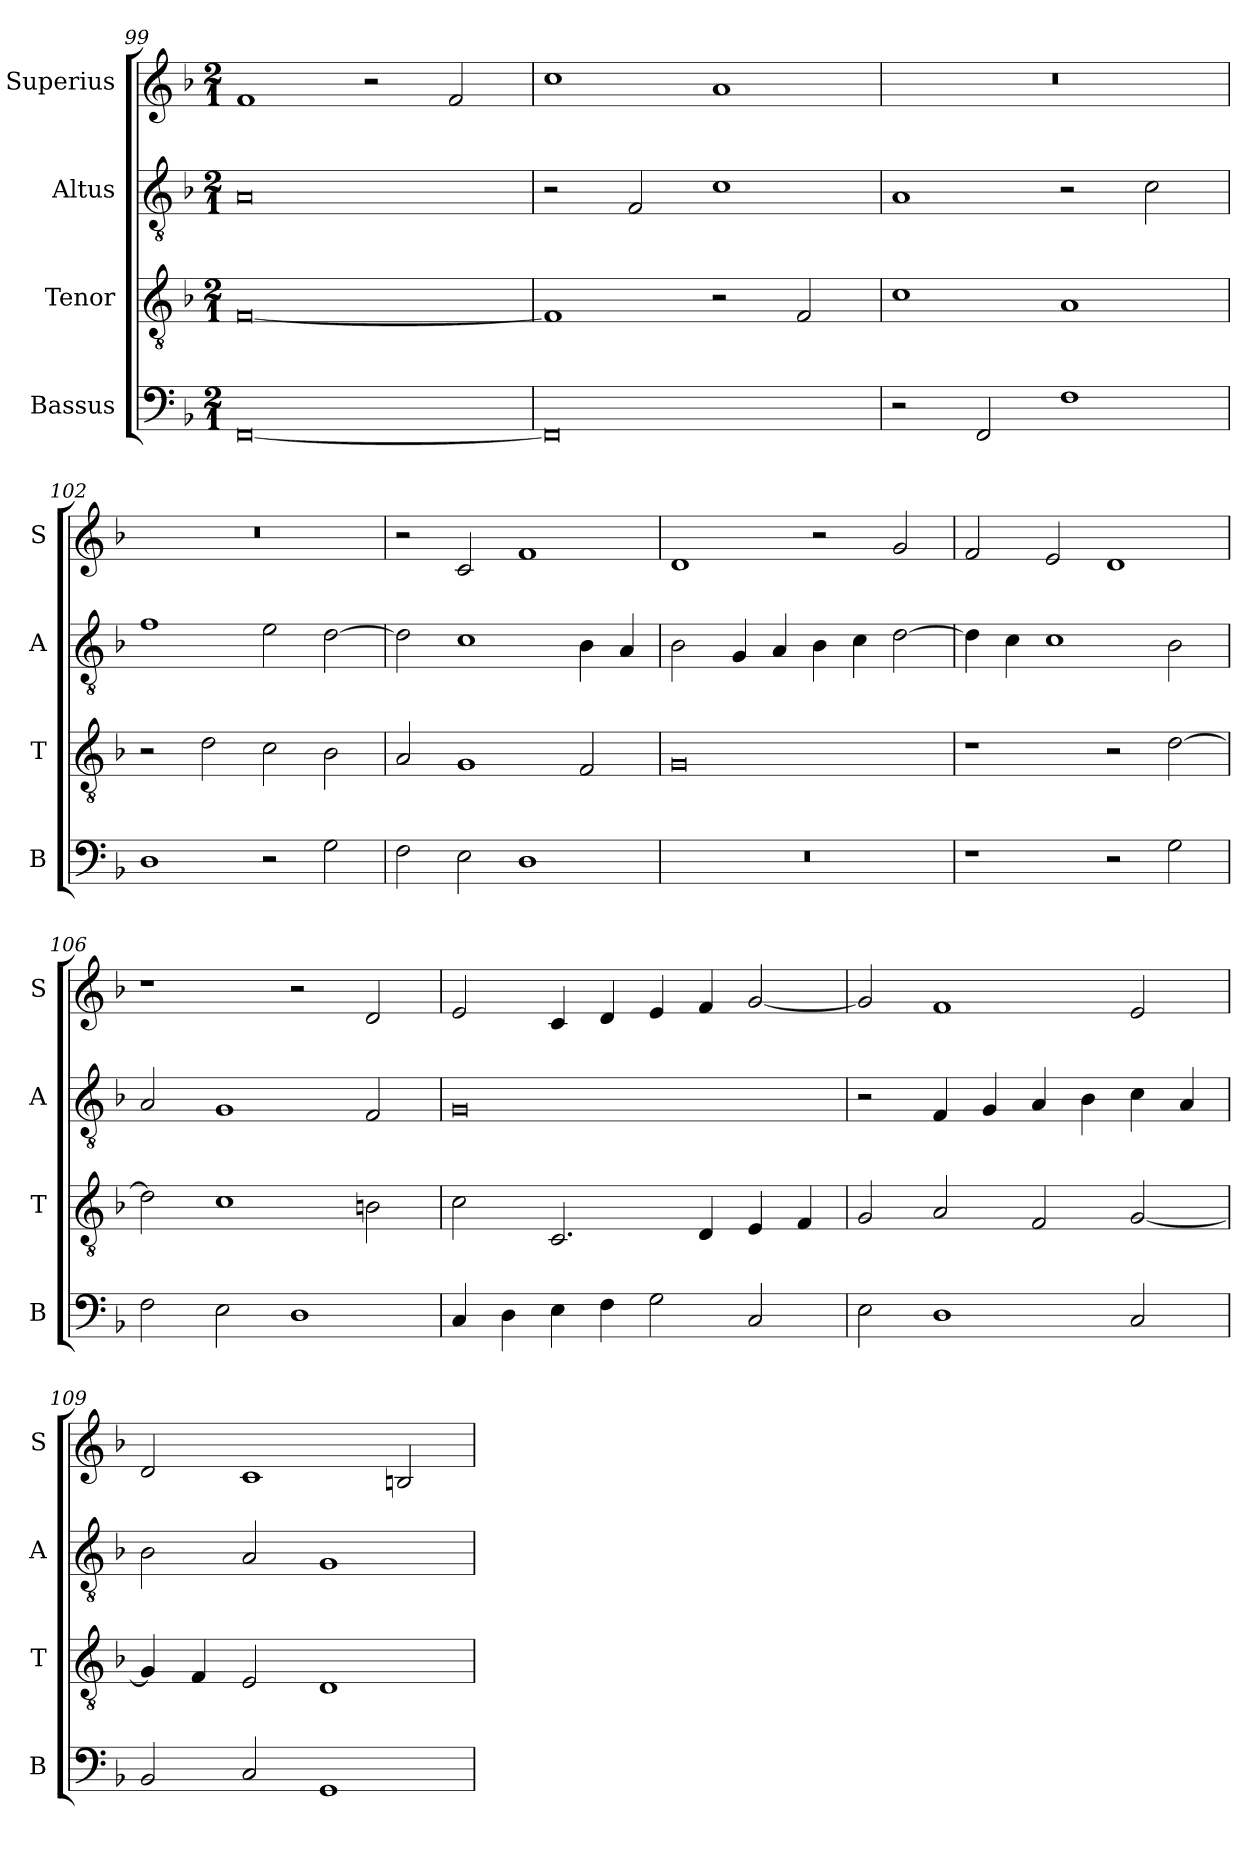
**kern	**kern	**kern	**kern
*part4	*part3	*part2	*part1
*staff4	*staff3	*staff2	*staff1
*I"Bassus	*I"Tenor	*I"Altus	*I"Superius
*I'B	*I'T	*I'A	*I'S
*clefF4	*clefGv2	*clefGv2	*clefG2
*k[b-]	*k[b-]	*k[b-]	*k[b-]
*F:	*F:	*F:	*F:
*M2/1	*M2/1	*M2/1	*M2/1
=99	=99	=99	=99
[0FF	[0F	0A	1f
.	.	.	2r
.	.	.	2f
=100	=100	=100	=100
0FF]	1F]	2r	1cc
.	.	2F	.
.	2r	1c	1a
.	2F	.	.
=101	=101	=101	=101
2r	1c	1A	0r
2FF	.	.	.
1F	1A	2r	.
.	.	2c	.
=102	=102	=102	=102
1D	2r	1f	0r
.	2d	.	.
2r	2c	2e	.
2G	2B-	[2d	.
=103	=103	=103	=103
2F	2A	2d]	2r
2E	1G	1c	2c
1D	.	.	1f
.	2F	4B-	.
.	.	4A	.
=104	=104	=104	=104
0r	0G	2B-	1d
.	.	4G	.
.	.	4A	.
.	.	4B-	2r
.	.	4c	.
.	.	[2d	2g
=105	=105	=105	=105
1r	1r	4d]	2f
.	.	4c	.
.	.	1c	2e
2r	2r	.	1d
2G	[2d	2B-	.
=106	=106	=106	=106
2F	2d]	2A	1r
2E	1c	1G	.
1D	.	.	2r
.	2Bn	2F	2d
=107	=107	=107	=107
4C	2c	0G	2e
4D	.	.	.
4E	2.C	.	4c
4F	.	.	4d
2G	.	.	4e
.	4D	.	4f
2C	4E	.	[2g
.	4F	.	.
=108	=108	=108	=108
2E	2G	2r	2g]
1D	2A	4F	1f
.	.	4G	.
.	2F	4A	.
.	.	4B-	.
2C	[2G	4c	2e
.	.	4A	.
=109	=109	=109	=109
2BB-	4G]	2B-	2d
.	4F	.	.
2C	2E	2A	1c
1GG	1D	1G	.
.	.	.	2Bn
=	=	=	=
*-	*-	*-	*-
